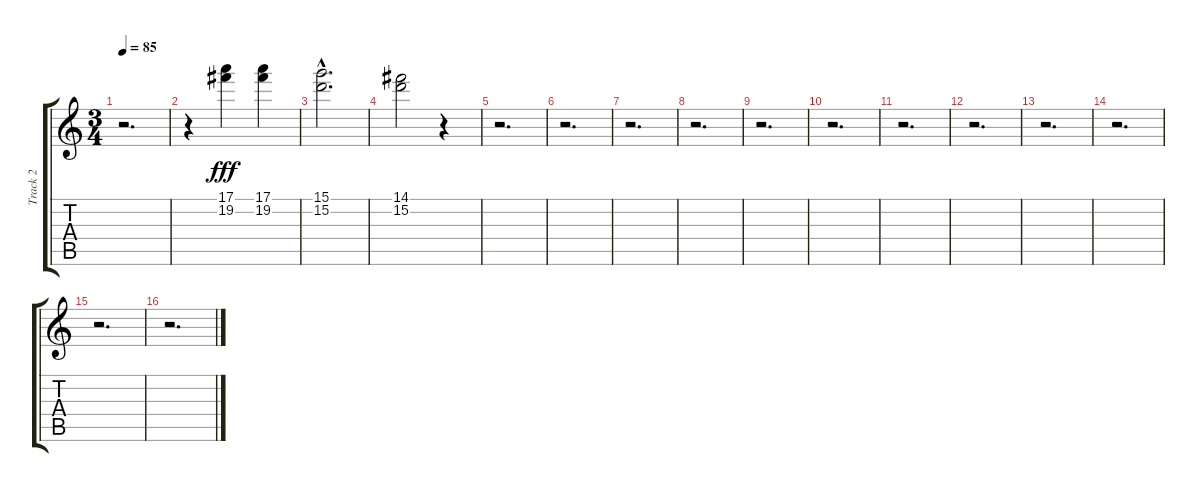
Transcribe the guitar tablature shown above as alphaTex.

\track ("Track 2" "Track 2") {instrument electricguitarjazz}
\staff {score tabs}
\tuning (E4 B3 G3 D3 A2 E2) {hide}
\ts (3 4)
\tempo 85
\clef g2
\ks c
r.2{d dy fff} |
r.4 (17.1 19.2).4 (17.1 19.2).4 |
(15.1{hac} 15.2{hac}).2{d} |
(14.1 15.2).2 r.4 |
r.2{d} |
r.2{d} |
r.2{d} |
r.2{d} |
r.2{d} |
r.2{d} |
r.2{d} |
r.2{d} |
r.2{d} |
r.2{d} |
r.2{d} |
r.2{d}
